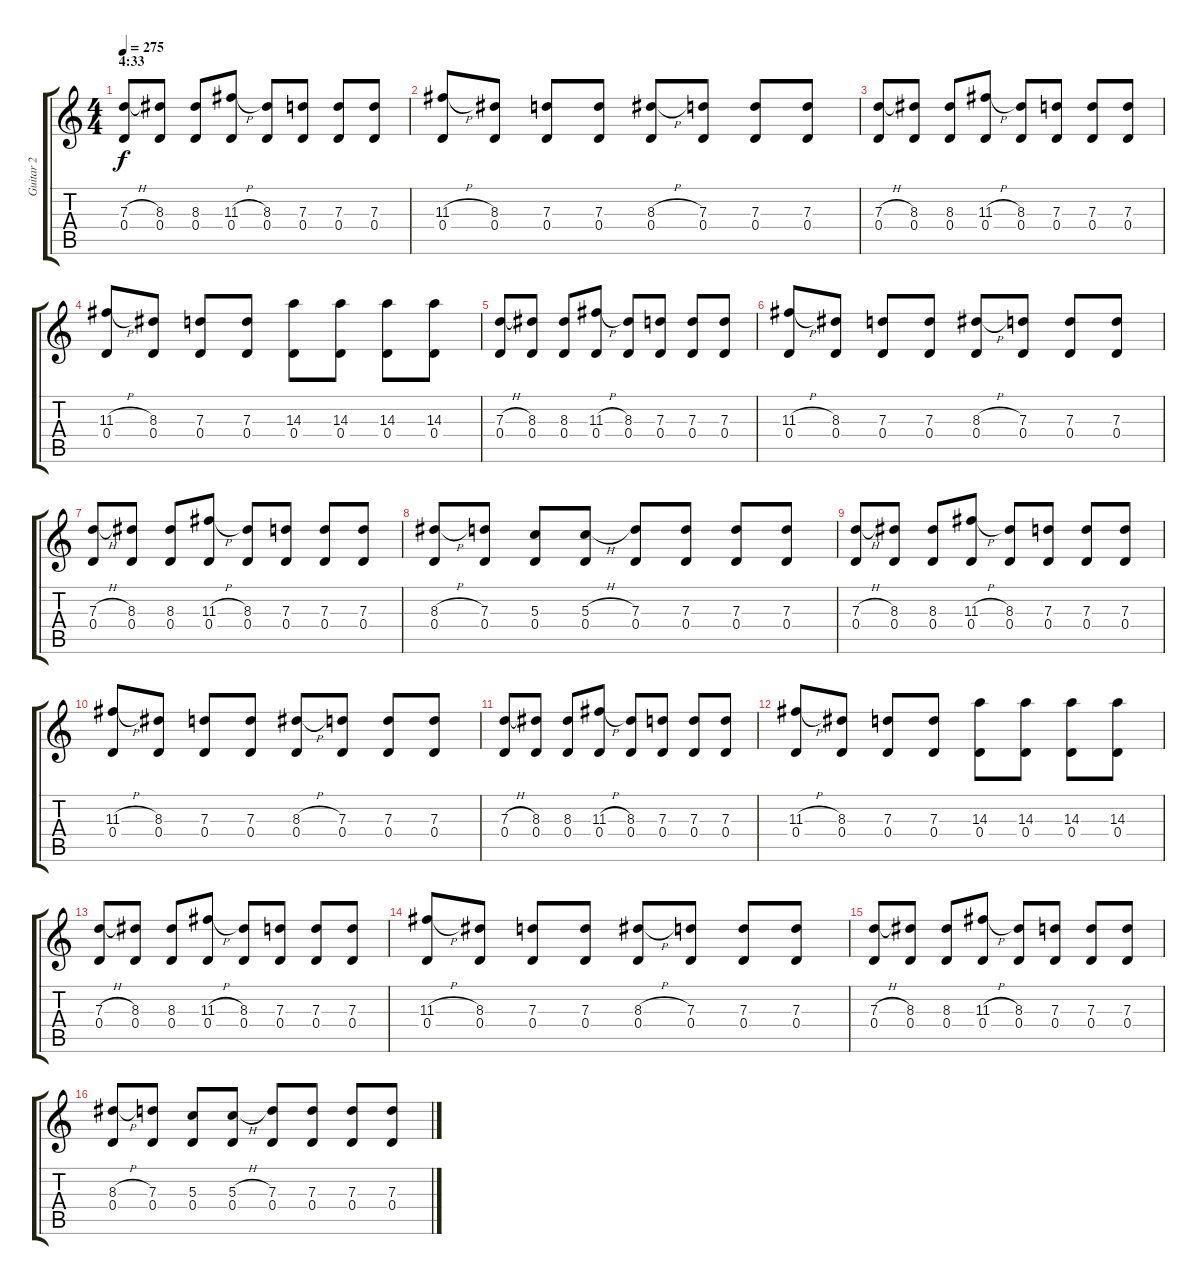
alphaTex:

\track ("Guitar 2" "Guitar 2") {instrument distortionguitar}
\staff {score tabs}
\tuning (E4 B3 G3 D3 A2 E2) {hide}
\ts (4 4)
\section ("" "4:33")
\tempo 275
\clef g2
\ks c
(7.3{h} 0.4).8{dy f} (8.3 0.4).8 (8.3 0.4).8 (11.3{h} 0.4).8 (8.3 0.4).8 (7.3 0.4).8 (7.3 0.4).8 (7.3 0.4).8 |
(11.3{h} 0.4).8 (8.3 0.4).8 (7.3 0.4).8 (7.3 0.4).8 (8.3{h} 0.4).8 (7.3 0.4).8 (7.3 0.4).8 (7.3 0.4).8 |
(7.3{h} 0.4).8 (8.3 0.4).8 (8.3 0.4).8 (11.3{h} 0.4).8 (8.3 0.4).8 (7.3 0.4).8 (7.3 0.4).8 (7.3 0.4).8 |
(11.3{h} 0.4).8 (8.3 0.4).8 (7.3 0.4).8 (7.3 0.4).8 (14.3 0.4).8 (14.3 0.4).8 (14.3 0.4).8 (14.3 0.4).8 |
(7.3{h} 0.4).8 (8.3 0.4).8 (8.3 0.4).8 (11.3{h} 0.4).8 (8.3 0.4).8 (7.3 0.4).8 (7.3 0.4).8 (7.3 0.4).8 |
(11.3{h} 0.4).8 (8.3 0.4).8 (7.3 0.4).8 (7.3 0.4).8 (8.3{h} 0.4).8 (7.3 0.4).8 (7.3 0.4).8 (7.3 0.4).8 |
(7.3{h} 0.4).8 (8.3 0.4).8 (8.3 0.4).8 (11.3{h} 0.4).8 (8.3 0.4).8 (7.3 0.4).8 (7.3 0.4).8 (7.3 0.4).8 |
(8.3{h} 0.4).8 (7.3 0.4).8 (5.3 0.4).8 (5.3{h} 0.4).8 (7.3 0.4).8 (7.3 0.4).8 (7.3 0.4).8 (7.3 0.4).8 |
(7.3{h} 0.4).8 (8.3 0.4).8 (8.3 0.4).8 (11.3{h} 0.4).8 (8.3 0.4).8 (7.3 0.4).8 (7.3 0.4).8 (7.3 0.4).8 |
(11.3{h} 0.4).8 (8.3 0.4).8 (7.3 0.4).8 (7.3 0.4).8 (8.3{h} 0.4).8 (7.3 0.4).8 (7.3 0.4).8 (7.3 0.4).8 |
(7.3{h} 0.4).8 (8.3 0.4).8 (8.3 0.4).8 (11.3{h} 0.4).8 (8.3 0.4).8 (7.3 0.4).8 (7.3 0.4).8 (7.3 0.4).8 |
(11.3{h} 0.4).8 (8.3 0.4).8 (7.3 0.4).8 (7.3 0.4).8 (14.3 0.4).8 (14.3 0.4).8 (14.3 0.4).8 (14.3 0.4).8 |
(7.3{h} 0.4).8 (8.3 0.4).8 (8.3 0.4).8 (11.3{h} 0.4).8 (8.3 0.4).8 (7.3 0.4).8 (7.3 0.4).8 (7.3 0.4).8 |
(11.3{h} 0.4).8 (8.3 0.4).8 (7.3 0.4).8 (7.3 0.4).8 (8.3{h} 0.4).8 (7.3 0.4).8 (7.3 0.4).8 (7.3 0.4).8 |
(7.3{h} 0.4).8 (8.3 0.4).8 (8.3 0.4).8 (11.3{h} 0.4).8 (8.3 0.4).8 (7.3 0.4).8 (7.3 0.4).8 (7.3 0.4).8 |
(8.3{h} 0.4).8 (7.3 0.4).8 (5.3 0.4).8 (5.3{h} 0.4).8 (7.3 0.4).8 (7.3 0.4).8 (7.3 0.4).8 (7.3 0.4).8
